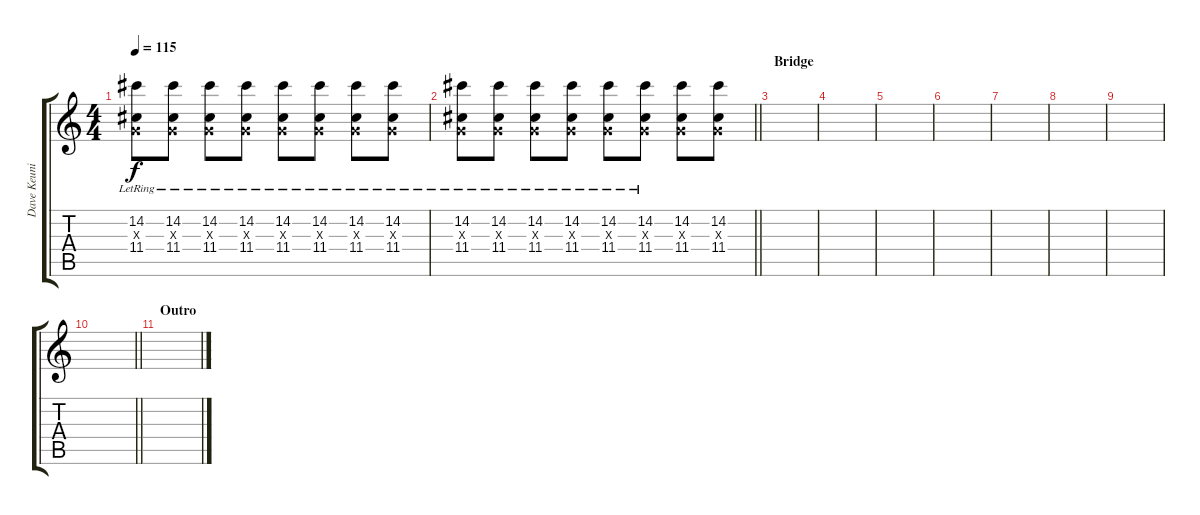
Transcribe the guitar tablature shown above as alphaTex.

\track ("Dave Keuning (Guitar 2)" "Dave Keuni") {instrument overdrivenguitar}
\staff {score tabs}
\tuning (E4 B3 G3 D3 A2 E2) {hide}
\ts (4 4)
\tempo 115
\clef g2
\ks c
(14.2{lr} 0.3{x} 11.4{lr}).8{dy f} (14.2{lr} 0.3{x} 11.4{lr}).8 (14.2{lr} 0.3{x} 11.4{lr}).8 (14.2{lr} 0.3{x} 11.4{lr}).8 (14.2{lr} 0.3{x} 11.4{lr}).8 (14.2{lr} 0.3{x} 11.4{lr}).8 (14.2{lr} 0.3{x} 11.4{lr}).8 (14.2{lr} 0.3{x} 11.4{lr}).8 |
\barLineRight lightlight
(14.2{lr} 0.3{x} 11.4{lr}).8 (14.2{lr} 0.3{x} 11.4{lr}).8 (14.2{lr} 0.3{x} 11.4{lr}).8 (14.2{lr} 0.3{x} 11.4{lr}).8 (14.2{lr} 0.3{x} 11.4{lr}).8 (14.2{lr} 0.3{x} 11.4{lr}).8 (14.2 0.3{x} 11.4).8 (14.2 0.3{x} 11.4).8 |
\section ("" "Bridge")
|
|
|
|
|
|
|
\barLineRight lightlight
|
\section ("" "Outro")
